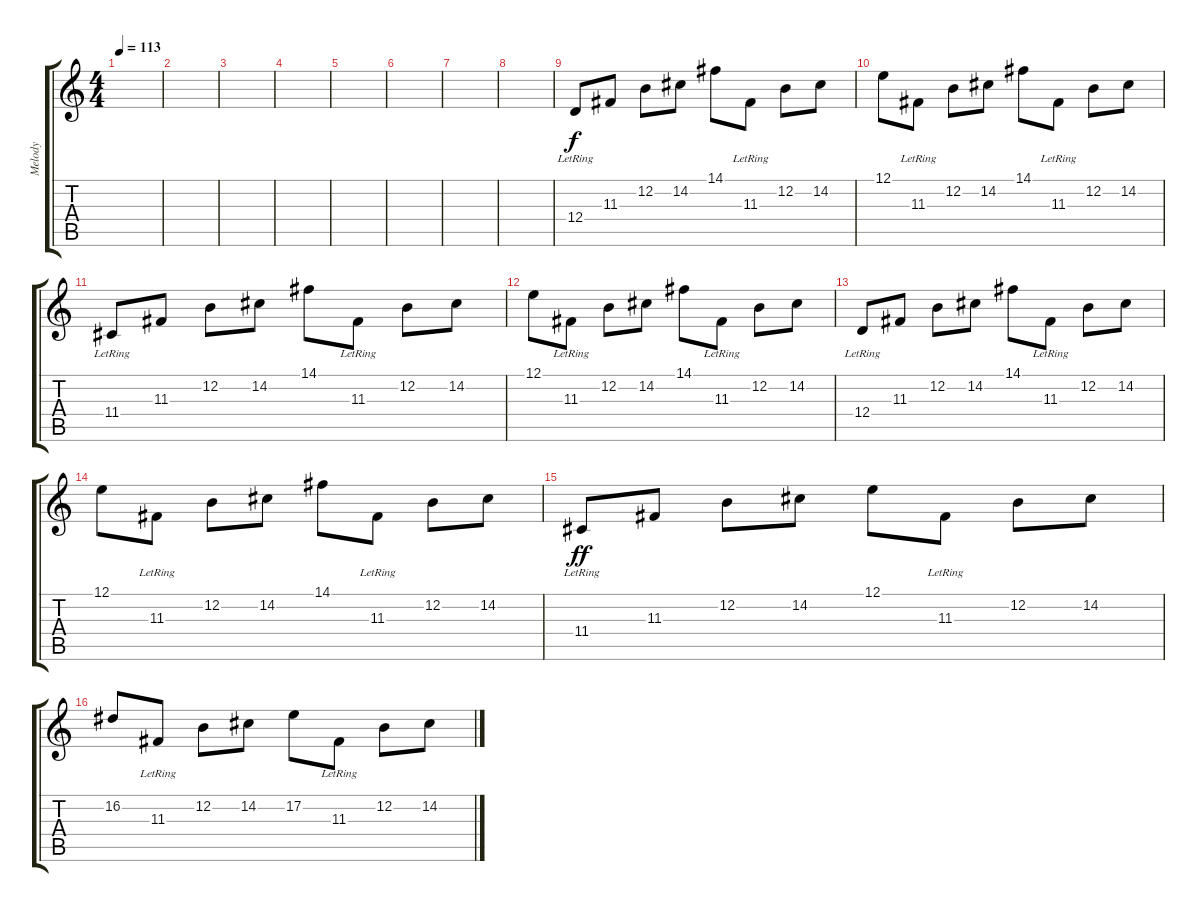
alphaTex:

\track ("Melody" "Melody") {instrument acousticgrandpiano}
\staff {score tabs}
\tuning (E4 B3 G3 D3 A2 E2) {hide}
\ts (4 4)
\tempo 113
\clef g2
\ks c
|
|
|
|
|
|
|
|
12.4{lr}.8{dy f} 11.3.8 12.2.8 14.2.8 14.1.8 11.3{lr}.8 12.2.8 14.2.8 |
12.1.8 11.3{lr}.8 12.2.8 14.2.8 14.1.8 11.3{lr}.8 12.2.8 14.2.8 |
11.4{lr}.8 11.3.8 12.2.8 14.2.8 14.1.8 11.3{lr}.8 12.2.8 14.2.8 |
12.1.8 11.3{lr}.8 12.2.8 14.2.8 14.1.8 11.3{lr}.8 12.2.8 14.2.8 |
12.4{lr}.8 11.3.8 12.2.8 14.2.8 14.1.8 11.3{lr}.8 12.2.8 14.2.8 |
12.1.8 11.3{lr}.8 12.2.8 14.2.8 14.1.8 11.3{lr}.8 12.2.8 14.2.8 |
11.4{lr}.8{dy ff} 11.3.8 12.2.8 14.2.8 12.1.8 11.3{lr}.8 12.2.8 14.2.8 |
16.2.8 11.3{lr}.8 12.2.8 14.2.8 17.2.8 11.3{lr}.8 12.2.8 14.2.8
